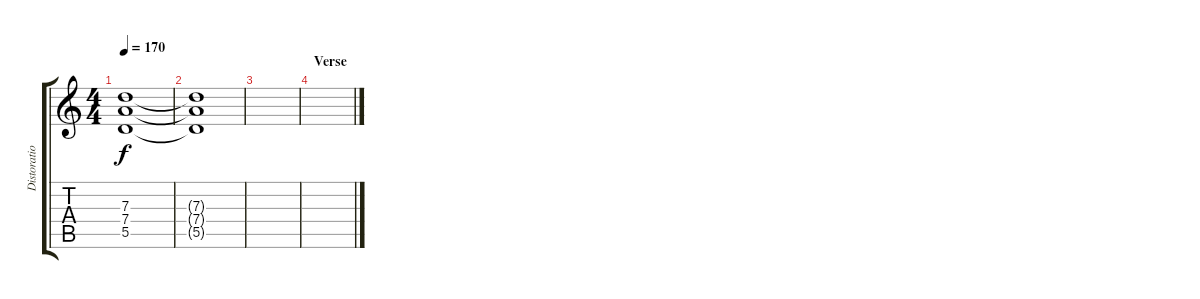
\track ("Distoration Rhythm" "Distoratio") {instrument overdrivenguitar}
\staff {score tabs}
\tuning (E4 B3 G3 D3 A2 E2) {hide}
\ts (4 4)
\tempo 170
\clef g2
\ks c
(7.3{t} 7.4{t} 5.5{t}).1{dy f volume 7} |
(7.3{t} 7.4{t} 5.5{t}).1 |
|
\section ("" "Verse")
